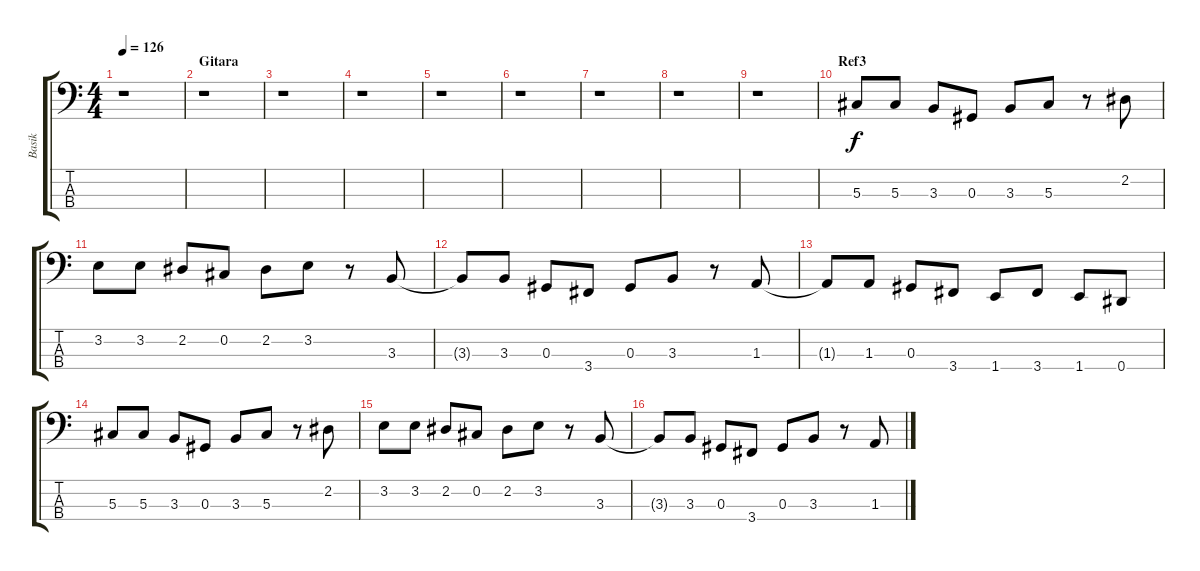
\track ("Basik" "Basik") {instrument electricbassfinger}
\staff {score tabs}
\tuning (Gb2 Db2 Ab1 Eb1) {hide}
\ts (4 4)
\tempo 126
\clef f4
\ks c
r.1{dy f} |
\section ("" "Gitara")
r.1 |
r.1 |
r.1 |
r.1 |
r.1 |
r.1 |
r.1 |
r.1 |
\section ("" "Ref3")
5.3.8 5.3.8 3.3.8 0.3.8 3.3.8 5.3.8 r.8 2.2.8 |
3.2.8 3.2.8 2.2.8 0.2.8 2.2.8 3.2.8 r.8 3.3.8 |
3.3{t}.8 3.3.8 0.3.8 3.4.8 0.3.8 3.3.8 r.8 1.3.8 |
1.3{t}.8 1.3.8 0.3.8 3.4.8 1.4.8 3.4.8 1.4.8 0.4.8 |
5.3.8 5.3.8 3.3.8 0.3.8 3.3.8 5.3.8 r.8 2.2.8 |
3.2.8 3.2.8 2.2.8 0.2.8 2.2.8 3.2.8 r.8 3.3.8 |
3.3{t}.8 3.3.8 0.3.8 3.4.8 0.3.8 3.3.8 r.8 1.3.8
